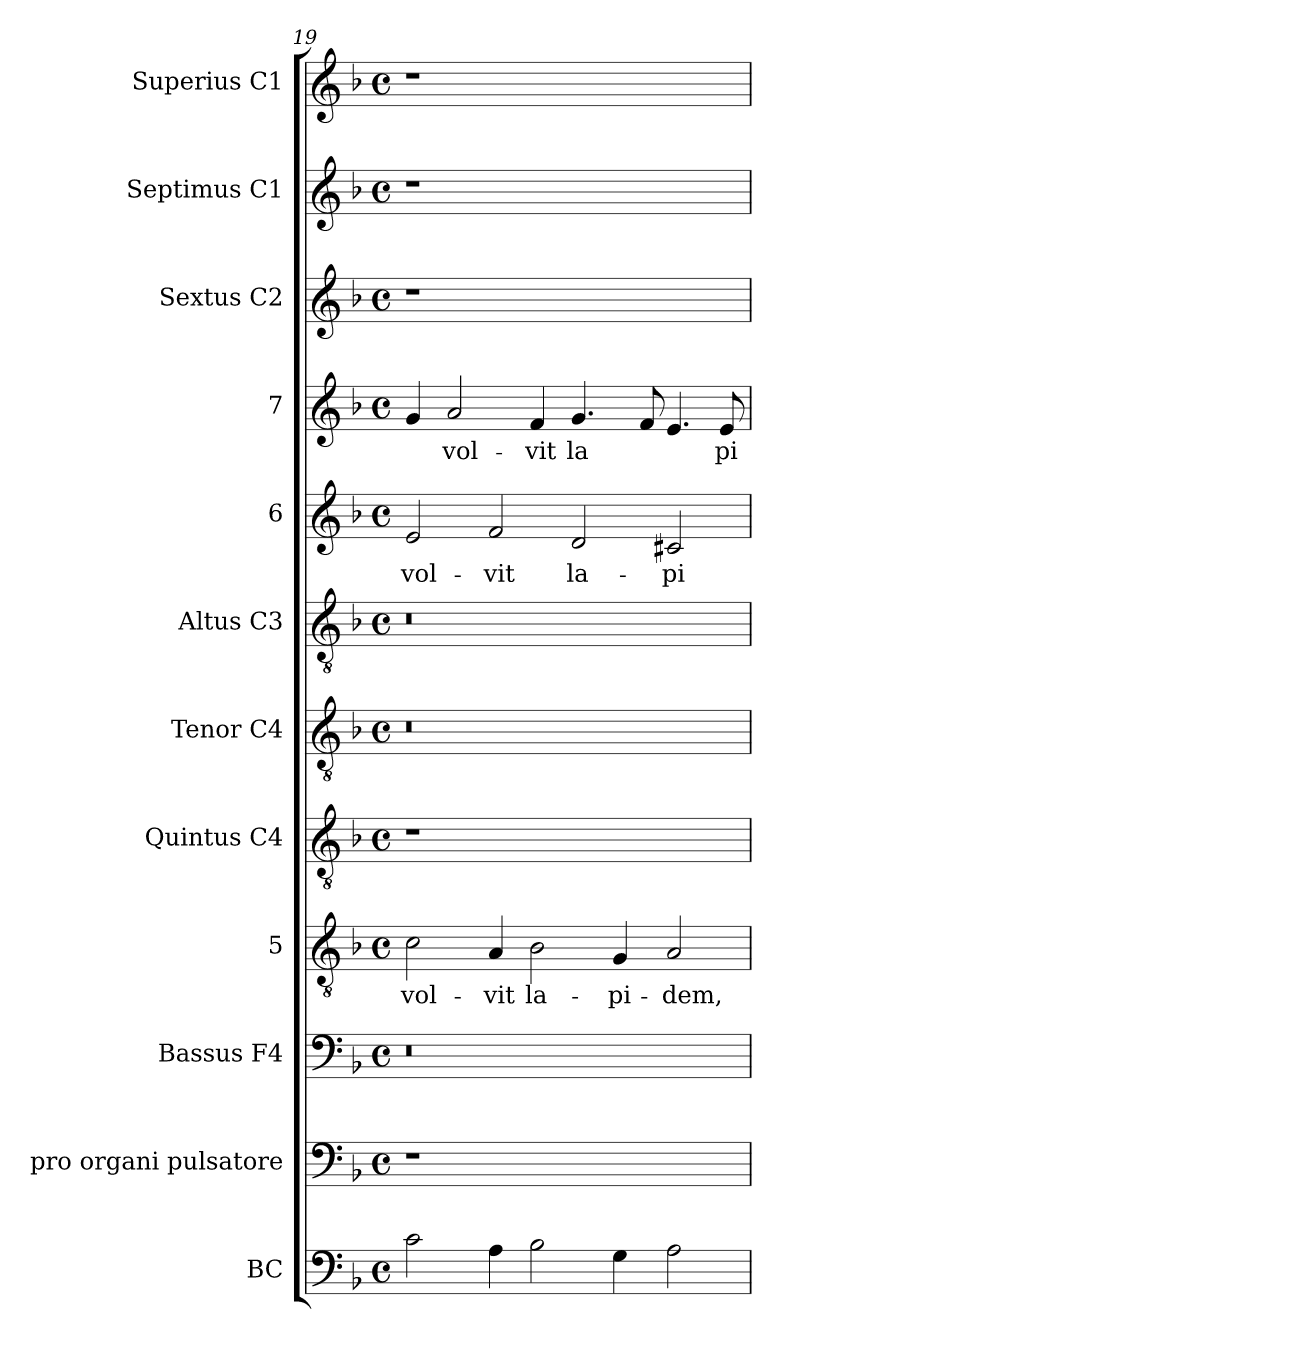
**kern	**text	**kern	**kern	**kern	**text	**kern	**kern	**kern	**kern	**text	**kern	**text	**kern	**kern	**kern
*part12	*part12	*part11	*part10	*part9	*part9	*part8	*part7	*part6	*part5	*part5	*part4	*part4	*part3	*part2	*part1
*staff12	*staff12	*staff11	*staff10	*staff9	*staff9	*staff8	*staff7	*staff6	*staff5	*staff5	*staff4	*staff4	*staff3	*staff2	*staff1
*I"BC	*	*I"pro organi  pulsatore	*I"Bassus  F4	*I"5	*	*I"Quintus  C4	*I"Tenor  C4	*I"Altus  C3	*I"6	*	*I"7	*	*I"Sextus  C2	*I"Septimus  C1	*I"Superius  C1
*I'BC	*	*	*I'B	*	*	*	*I'T	*I'A	*	*	*	*	*	*	*I'S
*clefF4	*	*clefF4	*clefF4	*clefGv2	*	*clefGv2	*clefGv2	*clefGv2	*clefG2	*	*clefG2	*	*clefG2	*clefG2	*clefG2
*k[b-]	*	*k[b-]	*k[b-]	*k[b-]	*	*k[b-]	*k[b-]	*k[b-]	*k[b-]	*	*k[b-]	*	*k[b-]	*k[b-]	*k[b-]
*F:	*	*F:	*F:	*F:	*	*F:	*F:	*F:	*F:	*	*F:	*	*F:	*F:	*F:
*M4/4	*	*M4/4	*M4/4	*M4/4	*	*M4/4	*M4/4	*M4/4	*M4/4	*	*M4/4	*	*M4/4	*M4/4	*M4/4
*met(c)	*	*met(c)	*met(c)	*met(c)	*	*met(c)	*met(c)	*met(c)	*met(c)	*	*met(c)	*	*met(c)	*met(c)	*met(c)
=19	=19	=19	=19	=19	=19	=19	=19	=19	=19	=19	=19	=19	=19	=19	=19
!	!LO:LY:a:cj	!	!	!	!LO:LY:b:cj	!	!	!	!	!LO:LY:b:cj	!	!LO:LY:b:cj	!	!	!
2c\	.	1r	0r	2c\	-vol-	1r	0r	0r	2e/	-vol-	4g/	--	1r	1r	1r
!	!	!	!	!	!	!	!	!	!	!	!	!LO:LY:b:cj	!	!	!
.	.	.	.	.	.	.	.	.	.	.	2a/	-vol-	.	.	.
!	!LO:LY:a:cj	!	!	!	!LO:LY:b:cj	!	!	!	!	!LO:LY:b:cj	!	!	!	!	!
4A\	.	.	.	4A/	-vit	.	.	.	2f/	-vit	.	.	.	.	.
!	!LO:LY:a:cj	!	!	!	!LO:LY:b:cj	!	!	!	!	!	!	!LO:LY:b:cj	!	!	!
2B-\	.	.	.	2B-\	la-	.	.	.	.	.	4f/	-vit	.	.	.
!	!	!	!	!	!	!	!	!	!	!LO:LY:b:cj	!	!LO:LY:b:cj	!	!	!
.	.	1ryy	.	.	.	1ryy	.	.	2d/	la-	4.g/	la-	1ryy	1ryy	1ryy
!	!LO:LY:a:cj	!	!	!	!LO:LY:b:cj	!	!	!	!	!	!	!	!	!	!
4G\	.	.	.	4G/	-pi-	.	.	.	.	.	.	.	.	.	.
!	!	!	!	!	!	!	!	!	!	!	!	!LO:LY:b:cj	!	!	!
.	.	.	.	.	.	.	.	.	.	.	8f/	--	.	.	.
!	!LO:LY:a:cj	!	!	!	!LO:LY:b:cj	!	!	!	!	!LO:LY:b:cj	!	!LO:LY:b:cj	!	!	!
2A\	.	.	.	2A/	-dem,	.	.	.	2c#X/	-pi-	4.e/	--	.	.	.
!	!	!	!	!	!	!	!	!	!	!	!	!LO:LY:b:cj	!	!	!
.	.	.	.	.	.	.	.	.	.	.	8e/	-pi-	.	.	.
=	=	=	=	=	=	=	=	=	=	=	=	=	=	=	=
*-	*-	*-	*-	*-	*-	*-	*-	*-	*-	*-	*-	*-	*-	*-	*-
